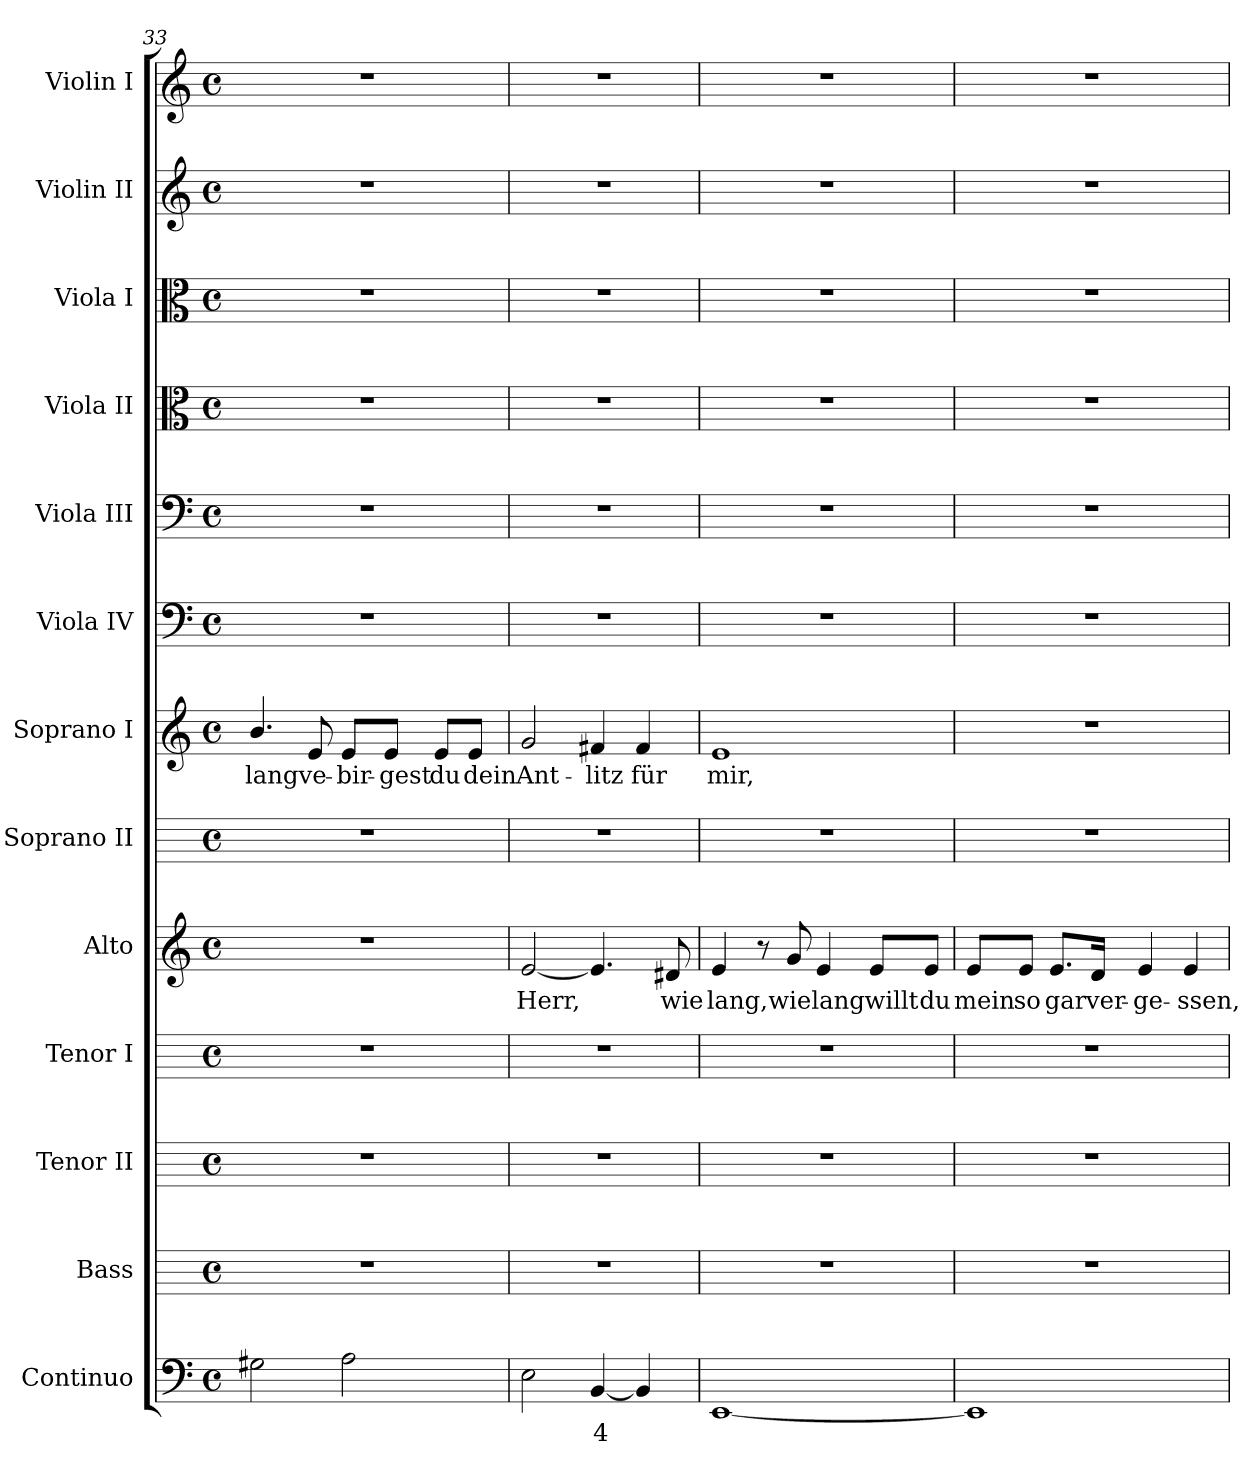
**kern	**text	**kern	**kern	**kern	**kern	**text	**kern	**kern	**text	**kern	**kern	**kern	**kern	**kern	**kern
*part13	*part13	*part12	*part11	*part10	*part9	*part9	*part8	*part7	*part7	*part6	*part5	*part4	*part3	*part2	*part1
*staff13	*staff13	*staff12	*staff11	*staff10	*staff9	*staff9	*staff8	*staff7	*staff7	*staff6	*staff5	*staff4	*staff3	*staff2	*staff1
*I"Continuo	*	*I"Bass	*I"Tenor II	*I"Tenor I	*I"Alto	*	*I"Soprano II	*I"Soprano I	*	*I"Viola IV	*I"Viola III	*I"Viola II	*I"Viola I	*I"Violin II	*I"Violin I
*	*	*I'B	*I'T II	*I'T I	*I'A	*	*I'S II	*I'S I	*	*I'IV	*I'III	*I'II	*I'I	*I'Vn II	*I'Vn I
!!LO:LB:g=z
*clefF4	*	*	*	*	*clefG2	*	*	*clefG2	*	*clefF4	*clefF4	*clefC3	*clefC3	*clefG2	*clefG2
*k[]	*	*	*	*	*k[]	*	*	*k[]	*	*k[]	*k[]	*k[]	*k[]	*k[]	*k[]
*C:	*	*	*	*	*C:	*	*	*C:	*	*C:	*C:	*C:	*C:	*C:	*C:
*M4/4	*	*M4/4	*M4/4	*M4/4	*M4/4	*	*M4/4	*M4/4	*	*M4/4	*M4/4	*M4/4	*M4/4	*M4/4	*M4/4
*met(c)	*	*met(c)	*met(c)	*met(c)	*met(c)	*	*met(c)	*met(c)	*	*met(c)	*met(c)	*met(c)	*met(c)	*met(c)	*met(c)
=33	=33	=33	=33	=33	=33	=33	=33	=33	=33	=33	=33	=33	=33	=33	=33
!	!	!	!	!	!	!	!	!	!LO:LY:b	!	!	!	!	!	!
2G#X	.	1r	1r	1r	1r	.	1r	4.b/	lang	1r	1r	1r	1r	1r	1r
!	!	!	!	!	!	!	!	!	!LO:LY:b	!	!	!	!	!	!
.	.	.	.	.	.	.	.	8e	ve-	.	.	.	.	.	.
!	!	!	!	!	!	!	!	!	!LO:LY:b	!	!	!	!	!	!
2A	.	.	.	.	.	.	.	8e/L	-bir-	.	.	.	.	.	.
!	!	!	!	!	!	!	!	!	!LO:LY:b	!	!	!	!	!	!
.	.	.	.	.	.	.	.	8e/J	-gest	.	.	.	.	.	.
!	!	!	!	!	!	!	!	!	!LO:LY:b	!	!	!	!	!	!
.	.	.	.	.	.	.	.	8e/L	du	.	.	.	.	.	.
!	!	!	!	!	!	!	!	!	!LO:LY:b	!	!	!	!	!	!
.	.	.	.	.	.	.	.	8e/J	dein	.	.	.	.	.	.
=34	=34	=34	=34	=34	=34	=34	=34	=34	=34	=34	=34	=34	=34	=34	=34
!	!	!	!	!	!	!LO:LY:b	!	!	!LO:LY:b	!	!	!	!	!	!
2E	.	1r	1r	1r	[2e	Herr,	1r	2g	Ant-	1r	1r	1r	1r	1r	1r
!	!LO:LY:b	!	!	!	!	!	!	!	!LO:LY:b	!	!	!	!	!	!
[4BB	4	.	.	.	4.e]	.	.	4f#X	-litz	.	.	.	.	.	.
!	!	!	!	!	!	!	!	!	!LO:LY:b	!	!	!	!	!	!
4BB]	.	.	.	.	.	.	.	4f#	für	.	.	.	.	.	.
!	!	!	!	!	!	!LO:LY:b	!	!	!	!	!	!	!	!	!
.	.	.	.	.	8d#X	wie	.	.	.	.	.	.	.	.	.
=35	=35	=35	=35	=35	=35	=35	=35	=35	=35	=35	=35	=35	=35	=35	=35
!	!	!	!	!	!	!LO:LY:b	!	!	!LO:LY:b	!	!	!	!	!	!
[1EE	.	1r	1r	1r	4e	lang,	1r	1e	mir,	1r	1r	1r	1r	1r	1r
.	.	.	.	.	8r	.	.	.	.	.	.	.	.	.	.
!	!	!	!	!	!	!LO:LY:b	!	!	!	!	!	!	!	!	!
.	.	.	.	.	8g	wie	.	.	.	.	.	.	.	.	.
!	!	!	!	!	!	!LO:LY:b	!	!	!	!	!	!	!	!	!
.	.	.	.	.	4e	lang	.	.	.	.	.	.	.	.	.
!	!	!	!	!	!	!LO:LY:b	!	!	!	!	!	!	!	!	!
.	.	.	.	.	8e/L	willt	.	.	.	.	.	.	.	.	.
!	!	!	!	!	!	!LO:LY:b	!	!	!	!	!	!	!	!	!
.	.	.	.	.	8e/J	du	.	.	.	.	.	.	.	.	.
=36	=36	=36	=36	=36	=36	=36	=36	=36	=36	=36	=36	=36	=36	=36	=36
!	!	!	!	!	!	!LO:LY:b	!	!	!	!	!	!	!	!	!
1EE]	.	1r	1r	1r	8e/L	mein	1r	1r	.	1r	1r	1r	1r	1r	1r
!	!	!	!	!	!	!LO:LY:b	!	!	!	!	!	!	!	!	!
.	.	.	.	.	8e/J	so	.	.	.	.	.	.	.	.	.
!	!	!	!	!	!	!LO:LY:b	!	!	!	!	!	!	!	!	!
.	.	.	.	.	8.e/L	gar	.	.	.	.	.	.	.	.	.
!	!	!	!	!	!	!LO:LY:b	!	!	!	!	!	!	!	!	!
.	.	.	.	.	16d/Jk	ver-	.	.	.	.	.	.	.	.	.
!	!	!	!	!	!	!LO:LY:b	!	!	!	!	!	!	!	!	!
.	.	.	.	.	4e	-ge-	.	.	.	.	.	.	.	.	.
!	!	!	!	!	!	!LO:LY:b	!	!	!	!	!	!	!	!	!
.	.	.	.	.	4e	-ssen,	.	.	.	.	.	.	.	.	.
=	=	=	=	=	=	=	=	=	=	=	=	=	=	=	=
*-	*-	*-	*-	*-	*-	*-	*-	*-	*-	*-	*-	*-	*-	*-	*-
